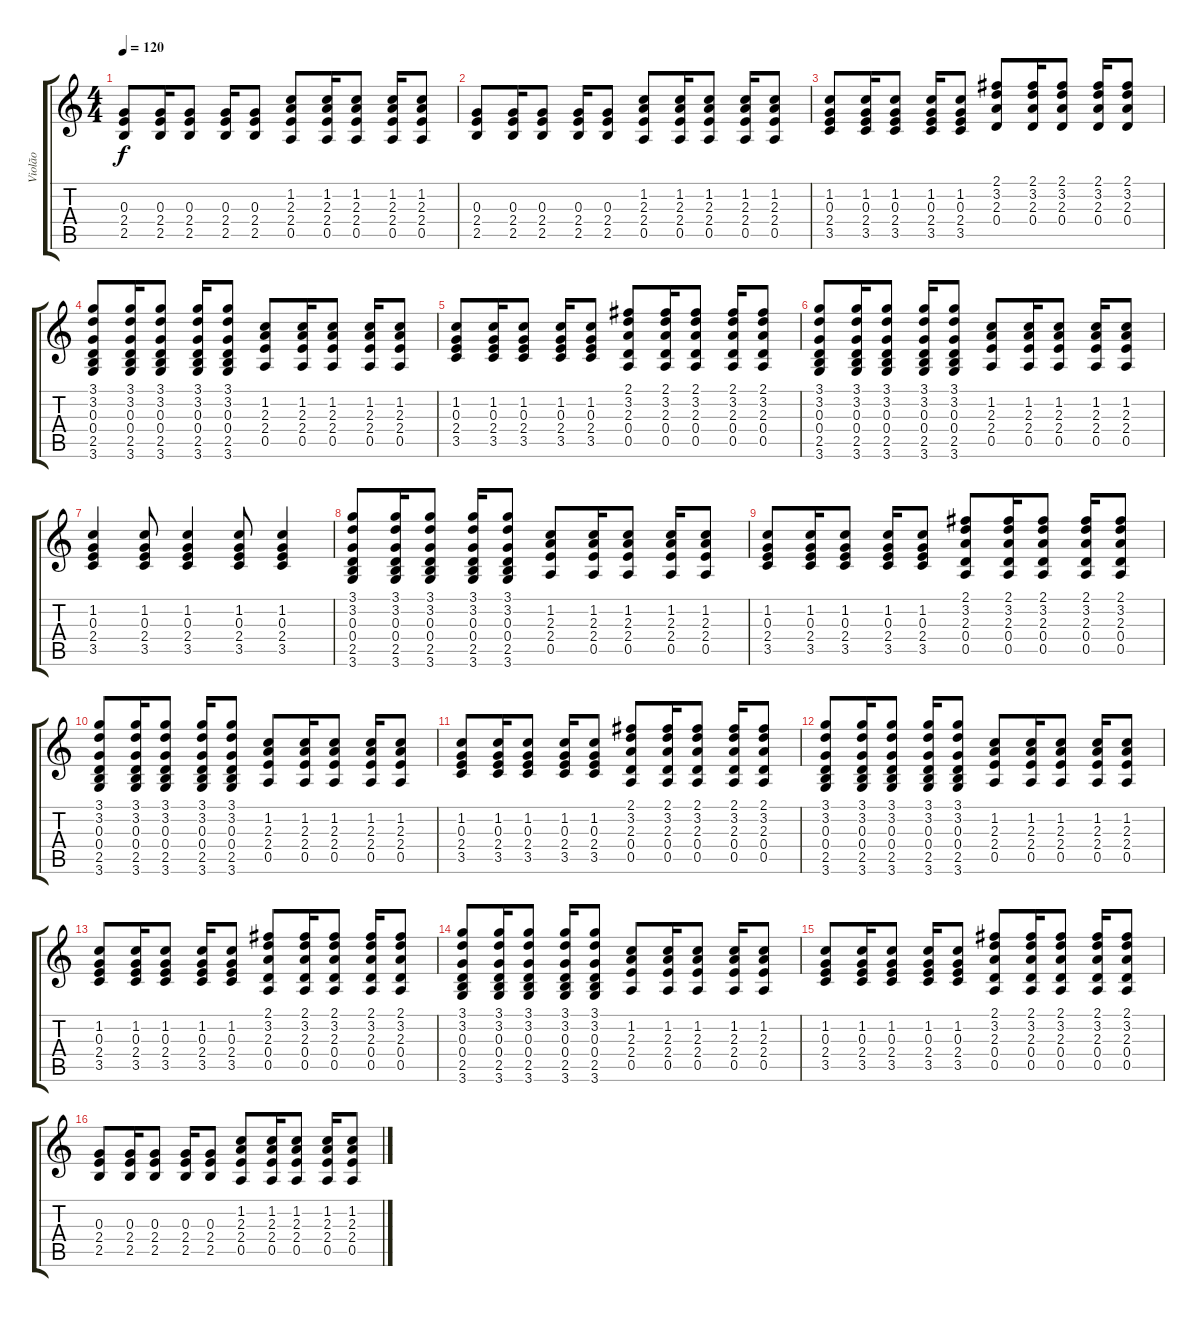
\track ("Violão" "Violão") {instrument acousticguitarsteel}
\staff {score tabs}
\tuning (E4 B3 G3 D3 A2 E2) {hide}
\ts (4 4)
\tempo 120
\clef g2
\ks c
(0.3 2.4 2.5).8{dy f} (0.3 2.4 2.5).16 (0.3 2.4 2.5).8 (0.3 2.4 2.5).16 (0.3 2.4 2.5).8 (1.2 2.3 2.4 0.5).8 (1.2 2.3 2.4 0.5).16 (1.2 2.3 2.4 0.5).8 (1.2 2.3 2.4 0.5).16 (1.2 2.3 2.4 0.5).8 |
(0.3 2.4 2.5).8 (0.3 2.4 2.5).16 (0.3 2.4 2.5).8 (0.3 2.4 2.5).16 (0.3 2.4 2.5).8 (1.2 2.3 2.4 0.5).8 (1.2 2.3 2.4 0.5).16 (1.2 2.3 2.4 0.5).8 (1.2 2.3 2.4 0.5).16 (1.2 2.3 2.4 0.5).8 |
(1.2 0.3 2.4 3.5).8 (1.2 0.3 2.4 3.5).16 (1.2 0.3 2.4 3.5).8 (1.2 0.3 2.4 3.5).16 (1.2 0.3 2.4 3.5).8 (2.1 3.2 2.3 0.4).8 (2.1 3.2 2.3 0.4).16 (2.1 3.2 2.3 0.4).8 (2.1 3.2 2.3 0.4).16 (2.1 3.2 2.3 0.4).8 |
(3.1 3.2 0.3 0.4 2.5 3.6).8 (3.1 3.2 0.3 0.4 2.5 3.6).16 (3.1 3.2 0.3 0.4 2.5 3.6).8 (3.1 3.2 0.3 0.4 2.5 3.6).16 (3.1 3.2 0.3 0.4 2.5 3.6).8 (1.2 2.3 2.4 0.5).8 (1.2 2.3 2.4 0.5).16 (1.2 2.3 2.4 0.5).8 (1.2 2.3 2.4 0.5).16 (1.2 2.3 2.4 0.5).8 |
(1.2 0.3 2.4 3.5).8 (1.2 0.3 2.4 3.5).16 (1.2 0.3 2.4 3.5).8 (1.2 0.3 2.4 3.5).16 (1.2 0.3 2.4 3.5).8 (2.1 3.2 2.3 0.4 0.5).8 (2.1 3.2 2.3 0.4 0.5).16 (2.1 3.2 2.3 0.4 0.5).8 (2.1 3.2 2.3 0.4 0.5).16 (2.1 3.2 2.3 0.4 0.5).8 |
(3.1 3.2 0.3 0.4 2.5 3.6).8 (3.1 3.2 0.3 0.4 2.5 3.6).16 (3.1 3.2 0.3 0.4 2.5 3.6).8 (3.1 3.2 0.3 0.4 2.5 3.6).16 (3.1 3.2 0.3 0.4 2.5 3.6).8 (1.2 2.3 2.4 0.5).8 (1.2 2.3 2.4 0.5).16 (1.2 2.3 2.4 0.5).8 (1.2 2.3 2.4 0.5).16 (1.2 2.3 2.4 0.5).8 |
(1.2 0.3 2.4 3.5).4 (1.2 0.3 2.4 3.5).8 (1.2 0.3 2.4 3.5).4 (1.2 0.3 2.4 3.5).8 (1.2 0.3 2.4 3.5).4 |
(3.1 3.2 0.3 0.4 2.5 3.6).8 (3.1 3.2 0.3 0.4 2.5 3.6).16 (3.1 3.2 0.3 0.4 2.5 3.6).8 (3.1 3.2 0.3 0.4 2.5 3.6).16 (3.1 3.2 0.3 0.4 2.5 3.6).8 (1.2 2.3 2.4 0.5).8 (1.2 2.3 2.4 0.5).16 (1.2 2.3 2.4 0.5).8 (1.2 2.3 2.4 0.5).16 (1.2 2.3 2.4 0.5).8 |
(1.2 0.3 2.4 3.5).8 (1.2 0.3 2.4 3.5).16 (1.2 0.3 2.4 3.5).8 (1.2 0.3 2.4 3.5).16 (1.2 0.3 2.4 3.5).8 (2.1 3.2 2.3 0.4 0.5).8 (2.1 3.2 2.3 0.4 0.5).16 (2.1 3.2 2.3 0.4 0.5).8 (2.1 3.2 2.3 0.4 0.5).16 (2.1 3.2 2.3 0.4 0.5).8 |
(3.1 3.2 0.3 0.4 2.5 3.6).8 (3.1 3.2 0.3 0.4 2.5 3.6).16 (3.1 3.2 0.3 0.4 2.5 3.6).8 (3.1 3.2 0.3 0.4 2.5 3.6).16 (3.1 3.2 0.3 0.4 2.5 3.6).8 (1.2 2.3 2.4 0.5).8 (1.2 2.3 2.4 0.5).16 (1.2 2.3 2.4 0.5).8 (1.2 2.3 2.4 0.5).16 (1.2 2.3 2.4 0.5).8 |
(1.2 0.3 2.4 3.5).8 (1.2 0.3 2.4 3.5).16 (1.2 0.3 2.4 3.5).8 (1.2 0.3 2.4 3.5).16 (1.2 0.3 2.4 3.5).8 (2.1 3.2 2.3 0.4 0.5).8 (2.1 3.2 2.3 0.4 0.5).16 (2.1 3.2 2.3 0.4 0.5).8 (2.1 3.2 2.3 0.4 0.5).16 (2.1 3.2 2.3 0.4 0.5).8 |
(3.1 3.2 0.3 0.4 2.5 3.6).8 (3.1 3.2 0.3 0.4 2.5 3.6).16 (3.1 3.2 0.3 0.4 2.5 3.6).8 (3.1 3.2 0.3 0.4 2.5 3.6).16 (3.1 3.2 0.3 0.4 2.5 3.6).8 (1.2 2.3 2.4 0.5).8 (1.2 2.3 2.4 0.5).16 (1.2 2.3 2.4 0.5).8 (1.2 2.3 2.4 0.5).16 (1.2 2.3 2.4 0.5).8 |
(1.2 0.3 2.4 3.5).8 (1.2 0.3 2.4 3.5).16 (1.2 0.3 2.4 3.5).8 (1.2 0.3 2.4 3.5).16 (1.2 0.3 2.4 3.5).8 (2.1 3.2 2.3 0.4 0.5).8 (2.1 3.2 2.3 0.4 0.5).16 (2.1 3.2 2.3 0.4 0.5).8 (2.1 3.2 2.3 0.4 0.5).16 (2.1 3.2 2.3 0.4 0.5).8 |
(3.1 3.2 0.3 0.4 2.5 3.6).8 (3.1 3.2 0.3 0.4 2.5 3.6).16 (3.1 3.2 0.3 0.4 2.5 3.6).8 (3.1 3.2 0.3 0.4 2.5 3.6).16 (3.1 3.2 0.3 0.4 2.5 3.6).8 (1.2 2.3 2.4 0.5).8 (1.2 2.3 2.4 0.5).16 (1.2 2.3 2.4 0.5).8 (1.2 2.3 2.4 0.5).16 (1.2 2.3 2.4 0.5).8 |
(1.2 0.3 2.4 3.5).8 (1.2 0.3 2.4 3.5).16 (1.2 0.3 2.4 3.5).8 (1.2 0.3 2.4 3.5).16 (1.2 0.3 2.4 3.5).8 (2.1 3.2 2.3 0.4 0.5).8 (2.1 3.2 2.3 0.4 0.5).16 (2.1 3.2 2.3 0.4 0.5).8 (2.1 3.2 2.3 0.4 0.5).16 (2.1 3.2 2.3 0.4 0.5).8 |
(0.3 2.4 2.5).8 (0.3 2.4 2.5).16 (0.3 2.4 2.5).8 (0.3 2.4 2.5).16 (0.3 2.4 2.5).8 (1.2 2.3 2.4 0.5).8 (1.2 2.3 2.4 0.5).16 (1.2 2.3 2.4 0.5).8 (1.2 2.3 2.4 0.5).16 (1.2 2.3 2.4 0.5).8
